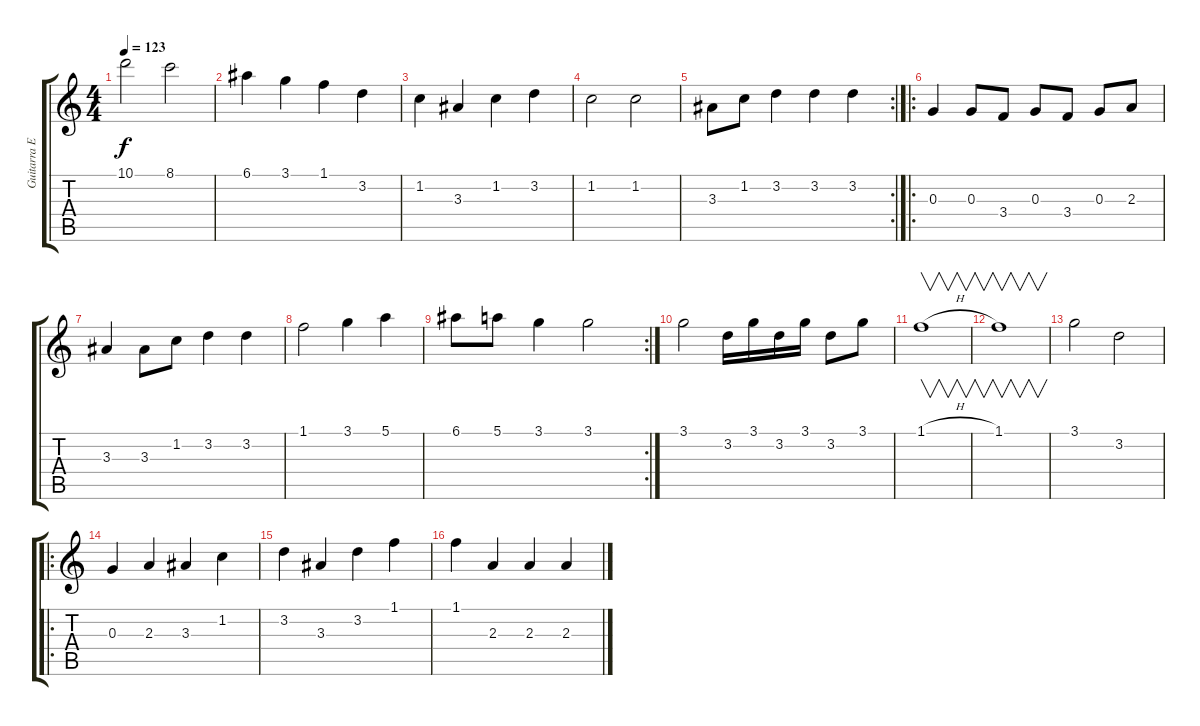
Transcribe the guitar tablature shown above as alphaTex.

\track ("Guitarra Electrica" "Guitarra E") {instrument distortionguitar}
\staff {score tabs}
\tuning (E4 B3 G3 D3 A2 E2) {hide}
\ts (4 4)
\tempo 123
\clef g2
\ks c
10.1.2{dy f} 8.1.2 |
6.1.4 3.1.4 1.1.4 3.2.4 |
1.2.4 3.3.4 1.2.4 3.2.4 |
1.2.2 1.2.2 |
\rc 2
3.3.8 1.2.8 3.2.4 3.2.4 3.2.4 |
\ro
0.3.4 0.3.8 3.4.8 0.3.8 3.4.8 0.3.8 2.3.8 |
3.3.4 3.3.8 1.2.8 3.2.4 3.2.4 |
1.1.2 3.1.4 5.1.4 |
\rc 2
6.1.8 5.1.8 3.1.4 3.1.2 |
3.1.2 3.2.16 3.1.16 3.2.16 3.1.16 3.2.8 3.1.8 |
1.1{h}.1{v} |
1.1.1{v} |
3.1.2 3.2.2 |
\ro
0.3.4 2.3.4 3.3.4 1.2.4 |
3.2.4 3.3.4 3.2.4 1.1.4 |
1.1.4 2.3.4 2.3.4 2.3.4
